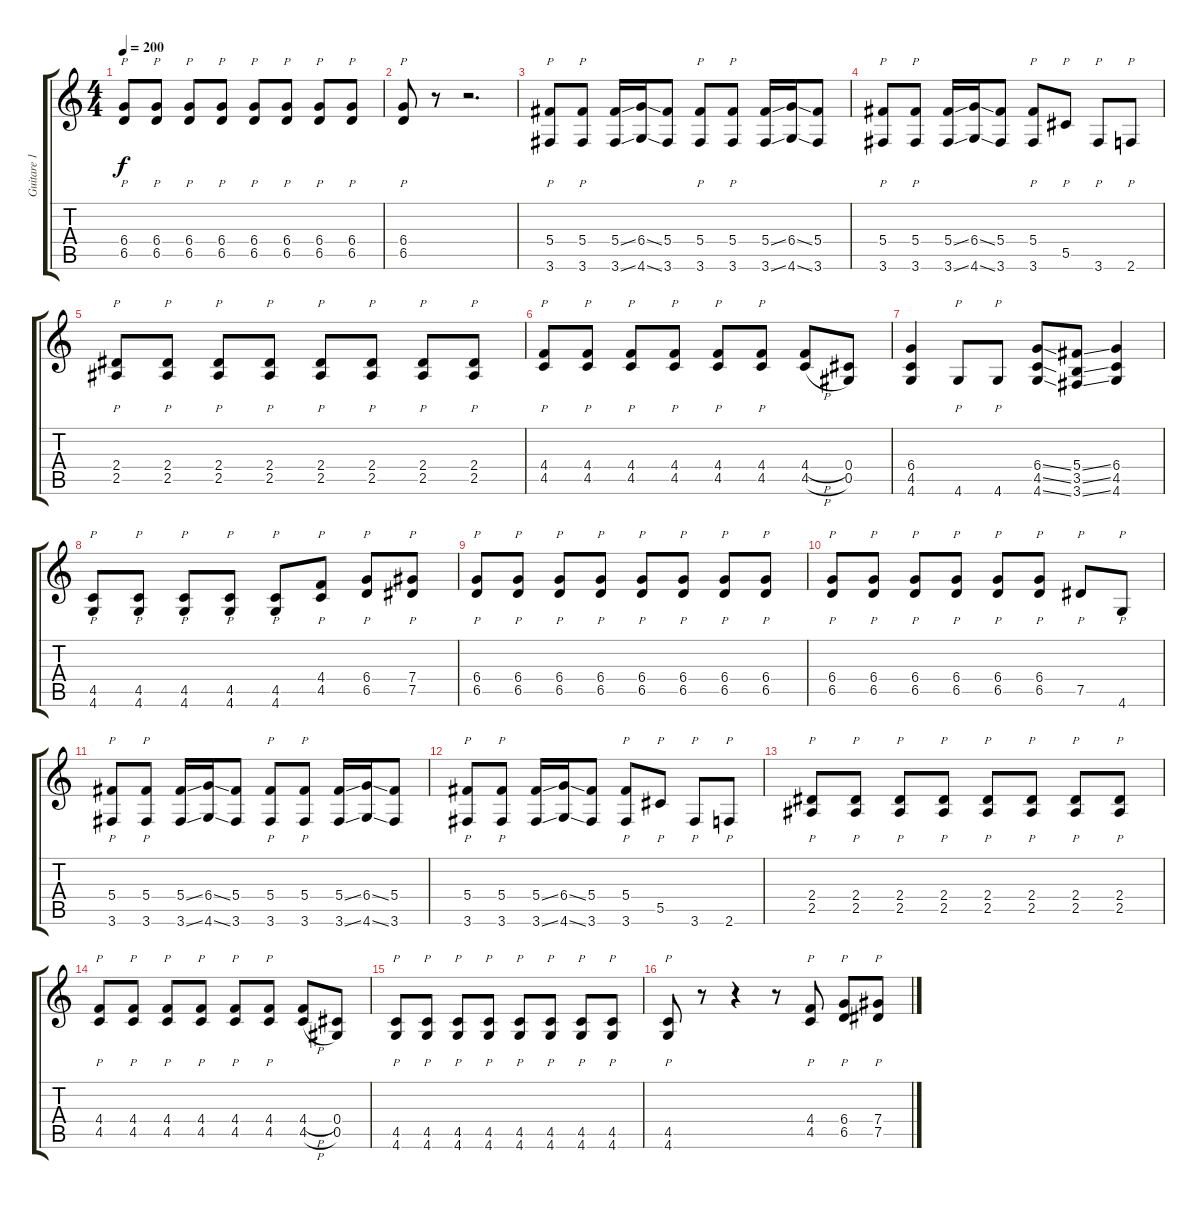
\track ("Guitare 1" "Guitare 1") {instrument distortionguitar}
\staff {score tabs}
\tuning (Eb4 Bb3 Gb3 Db3 Ab2 Eb2) {hide}
\ts (4 4)
\tempo 200
\clef g2
\ks c
(6.4 6.5).8{p dy f} (6.4 6.5).8{p} (6.4 6.5).8{p} (6.4 6.5).8{p} (6.4 6.5).8{p} (6.4 6.5).8{p} (6.4 6.5).8{p} (6.4 6.5).8{p} |
(6.4 6.5).8{p} r.8 r.2{d} |
(5.4 3.6).8{p} (5.4 3.6).8{p} (5.4{ss} 3.6{ss}).16 (6.4{ss} 4.6{ss}).16 (5.4 3.6).8 (5.4 3.6).8{p} (5.4 3.6).8{p} (5.4{ss} 3.6{ss}).16 (6.4{ss} 4.6{ss}).16 (5.4 3.6).8 |
(5.4 3.6).8{p} (5.4 3.6).8{p} (5.4{ss} 3.6{ss}).16 (6.4{ss} 4.6{ss}).16 (5.4 3.6).8 (5.4 3.6).8{p} 5.5.8{p} 3.6.8{p} 2.6.8{p} |
(2.4 2.5).8{p} (2.4 2.5).8{p} (2.4 2.5).8{p} (2.4 2.5).8{p} (2.4 2.5).8{p} (2.4 2.5).8{p} (2.4 2.5).8{p} (2.4 2.5).8{p} |
(4.4 4.5).8{p} (4.4 4.5).8{p} (4.4 4.5).8{p} (4.4 4.5).8{p} (4.4 4.5).8{p} (4.4 4.5).8{p} (4.4{h} 4.5{h}).8 (0.4 0.5).8 |
(6.4 4.5 4.6).4 4.6.8{p} 4.6.8{p} (6.4{ss} 4.5{ss} 4.6{ss}).8 (5.4{ss} 3.5{ss} 3.6{ss}).8 (6.4 4.5 4.6).4 |
(4.5 4.6).8{p} (4.5 4.6).8{p} (4.5 4.6).8{p} (4.5 4.6).8{p} (4.5 4.6).8{p} (4.4 4.5).8{p} (6.4 6.5).8{p} (7.4 7.5).8{p} |
(6.4 6.5).8{p} (6.4 6.5).8{p} (6.4 6.5).8{p} (6.4 6.5).8{p} (6.4 6.5).8{p} (6.4 6.5).8{p} (6.4 6.5).8{p} (6.4 6.5).8{p} |
(6.4 6.5).8{p} (6.4 6.5).8{p} (6.4 6.5).8{p} (6.4 6.5).8{p} (6.4 6.5).8{p} (6.4 6.5).8{p} 7.5.8{p} 4.6.8{p} |
(5.4 3.6).8{p} (5.4 3.6).8{p} (5.4{ss} 3.6{ss}).16 (6.4{ss} 4.6{ss}).16 (5.4 3.6).8 (5.4 3.6).8{p} (5.4 3.6).8{p} (5.4{ss} 3.6{ss}).16 (6.4{ss} 4.6{ss}).16 (5.4 3.6).8 |
(5.4 3.6).8{p} (5.4 3.6).8{p} (5.4{ss} 3.6{ss}).16 (6.4{ss} 4.6{ss}).16 (5.4 3.6).8 (5.4 3.6).8{p} 5.5.8{p} 3.6.8{p} 2.6.8{p} |
(2.4 2.5).8{p} (2.4 2.5).8{p} (2.4 2.5).8{p} (2.4 2.5).8{p} (2.4 2.5).8{p} (2.4 2.5).8{p} (2.4 2.5).8{p} (2.4 2.5).8{p} |
(4.4 4.5).8{p} (4.4 4.5).8{p} (4.4 4.5).8{p} (4.4 4.5).8{p} (4.4 4.5).8{p} (4.4 4.5).8{p} (4.4{h} 4.5{h}).8 (0.4 0.5).8 |
(4.5 4.6).8{p} (4.5 4.6).8{p} (4.5 4.6).8{p} (4.5 4.6).8{p} (4.5 4.6).8{p} (4.5 4.6).8{p} (4.5 4.6).8{p} (4.5 4.6).8{p} |
(4.5 4.6).8{p} r.8 r.4 r.8 (4.4 4.5).8{p} (6.4 6.5).8{p} (7.4 7.5).8{p}
